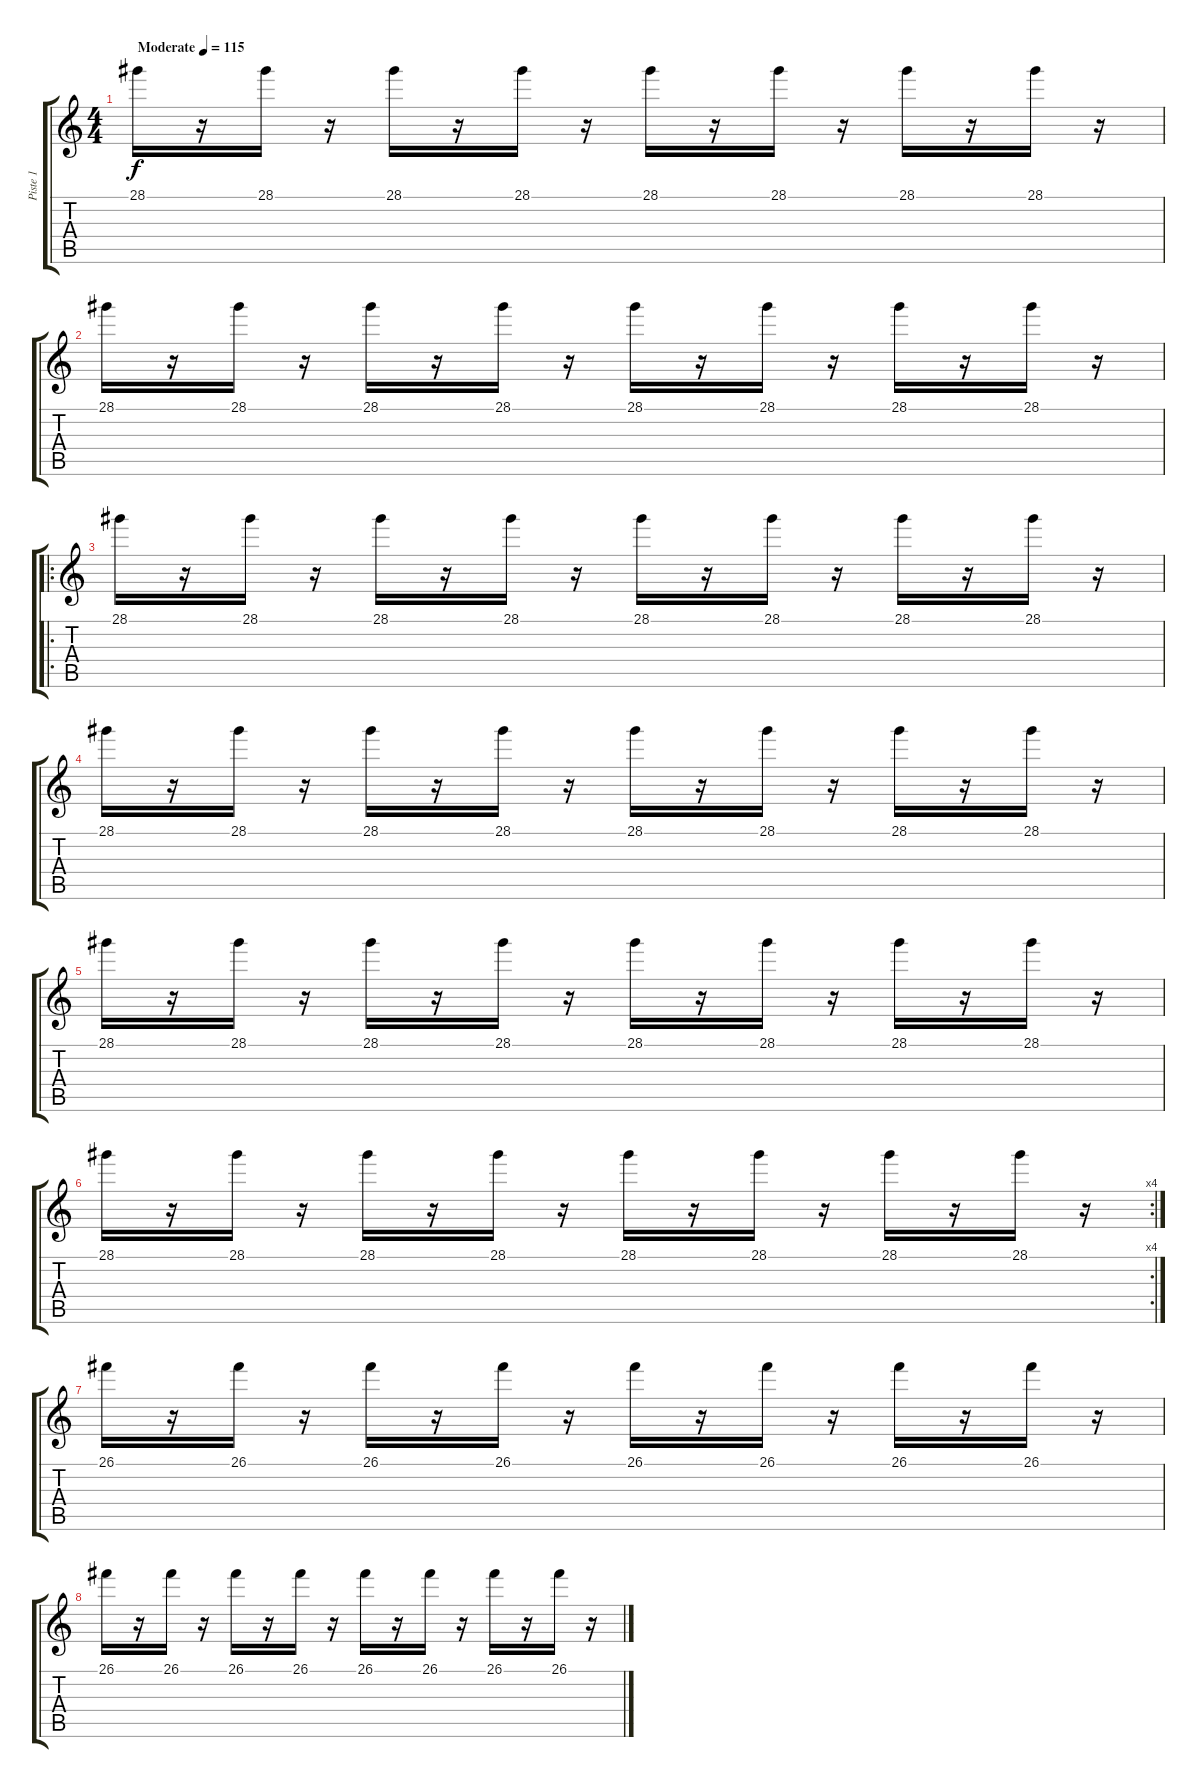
\track ("Piste 1" "Piste 1") {instrument lead8bassandlead}
\staff {score tabs}
\tuning (E4 B3 G3 D3 A2 E2) {hide}
\ts (4 4)
\tempo (115 "Moderate")
\clef g2
\ks c
28.1.16{dy f instrument lead8bassandlead} r.16 28.1.16 r.16 28.1.16 r.16 28.1.16 r.16 28.1.16 r.16 28.1.16 r.16 28.1.16 r.16 28.1.16 r.16 |
28.1.16 r.16 28.1.16 r.16 28.1.16 r.16 28.1.16 r.16 28.1.16 r.16 28.1.16 r.16 28.1.16 r.16 28.1.16 r.16 |
\ro
28.1.16 r.16 28.1.16 r.16 28.1.16 r.16 28.1.16 r.16 28.1.16 r.16 28.1.16 r.16 28.1.16 r.16 28.1.16 r.16 |
28.1.16 r.16 28.1.16 r.16 28.1.16 r.16 28.1.16 r.16 28.1.16 r.16 28.1.16 r.16 28.1.16 r.16 28.1.16 r.16 |
28.1.16 r.16 28.1.16 r.16 28.1.16 r.16 28.1.16 r.16 28.1.16 r.16 28.1.16 r.16 28.1.16 r.16 28.1.16 r.16 |
\rc 4
28.1.16 r.16 28.1.16 r.16 28.1.16 r.16 28.1.16 r.16 28.1.16 r.16 28.1.16 r.16 28.1.16 r.16 28.1.16 r.16 |
26.1.16 r.16 26.1.16 r.16 26.1.16 r.16 26.1.16 r.16 26.1.16 r.16 26.1.16 r.16 26.1.16 r.16 26.1.16 r.16 |
26.1.16 r.16 26.1.16 r.16 26.1.16 r.16 26.1.16 r.16 26.1.16 r.16 26.1.16 r.16 26.1.16 r.16 26.1.16 r.16
